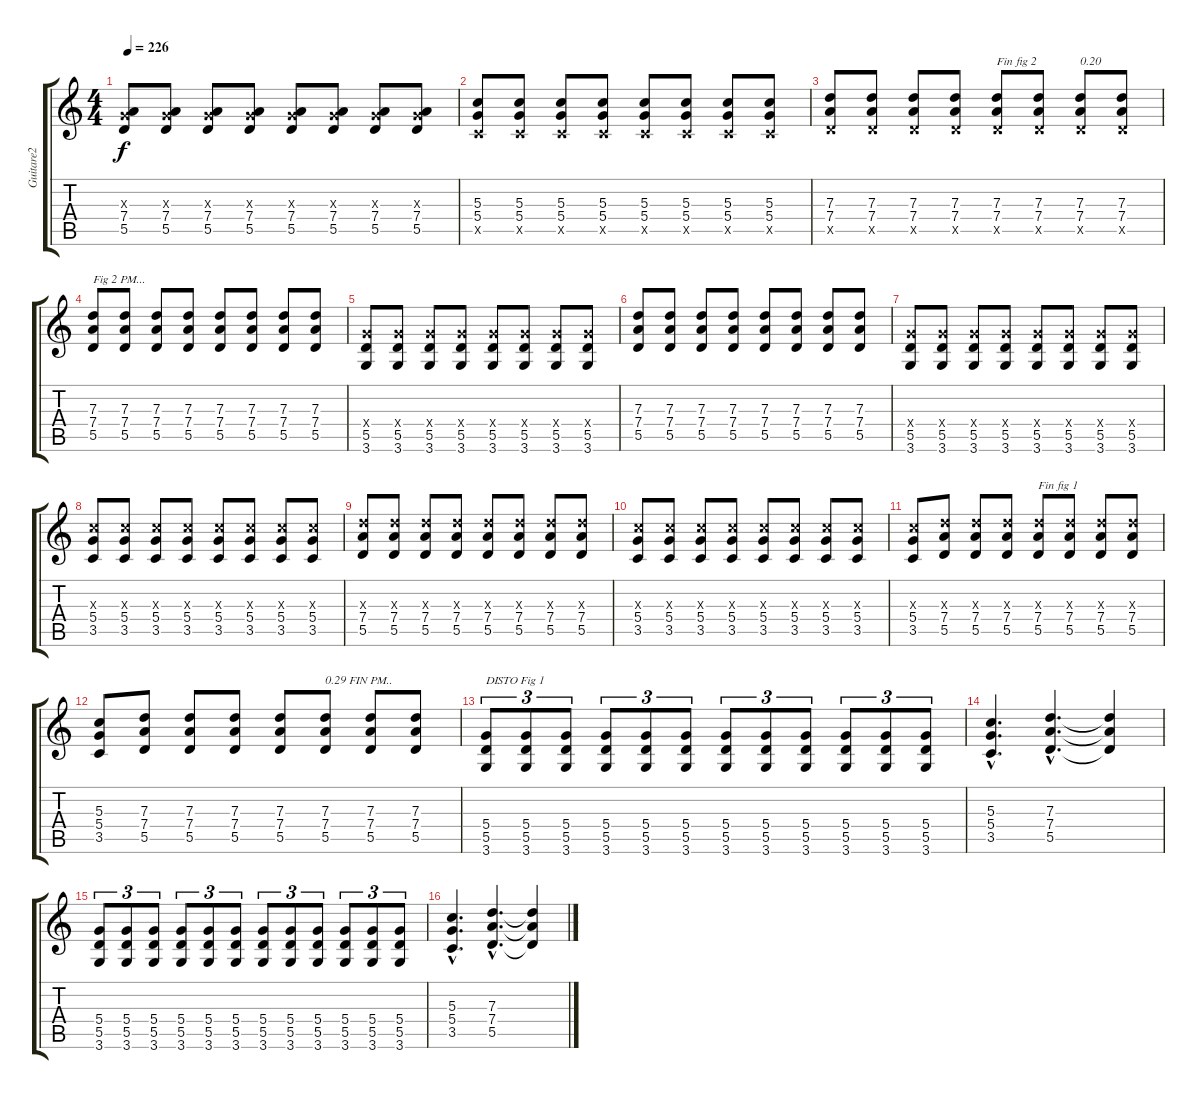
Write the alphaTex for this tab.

\track ("Guitare2" "Guitare2") {instrument distortionguitar}
\staff {score tabs}
\tuning (E4 B3 G3 D3 A2 E2) {hide}
\ts (4 4)
\tempo 226
\clef g2
\ks c
(0.3{x} 7.4 5.5).8{dy f} (0.3{x} 7.4 5.5).8 (0.3{x} 7.4 5.5).8 (0.3{x} 7.4 5.5).8 (0.3{x} 7.4 5.5).8 (0.3{x} 7.4 5.5).8 (0.3{x} 7.4 5.5).8 (0.3{x} 7.4 5.5).8 |
(5.3 5.4 3.5{x}).8 (5.3 5.4 3.5{x}).8 (5.3 5.4 3.5{x}).8 (5.3 5.4 3.5{x}).8 (5.3 5.4 3.5{x}).8 (5.3 5.4 3.5{x}).8 (5.3 5.4 3.5{x}).8 (5.3 5.4 3.5{x}).8 |
(7.3 7.4 5.5{x}).8 (7.3 7.4 5.5{x}).8 (7.3 7.4 5.5{x}).8 (7.3 7.4 5.5{x}).8 (7.3 7.4 5.5{x}).8{txt "Fin fig 2"} (7.3 7.4 5.5{x}).8 (7.3 7.4 5.5{x}).8{txt "0.20"} (7.3 7.4 5.5{x}).8 |
(7.3 7.4 5.5).8{txt "Fig 2 PM..."} (7.3 7.4 5.5).8 (7.3 7.4 5.5).8 (7.3 7.4 5.5).8 (7.3 7.4 5.5).8 (7.3 7.4 5.5).8 (7.3 7.4 5.5).8 (7.3 7.4 5.5).8 |
(5.4{x} 5.5 3.6).8 (5.4{x} 5.5 3.6).8 (5.4{x} 5.5 3.6).8 (5.4{x} 5.5 3.6).8 (5.4{x} 5.5 3.6).8 (5.4{x} 5.5 3.6).8 (5.4{x} 5.5 3.6).8 (5.4{x} 5.5 3.6).8 |
(7.3 7.4 5.5).8 (7.3 7.4 5.5).8 (7.3 7.4 5.5).8 (7.3 7.4 5.5).8 (7.3 7.4 5.5).8 (7.3 7.4 5.5).8 (7.3 7.4 5.5).8 (7.3 7.4 5.5).8 |
(5.4{x} 5.5 3.6).8 (5.4{x} 5.5 3.6).8 (5.4{x} 5.5 3.6).8 (5.4{x} 5.5 3.6).8 (5.4{x} 5.5 3.6).8 (5.4{x} 5.5 3.6).8 (5.4{x} 5.5 3.6).8 (5.4{x} 5.5 3.6).8 |
(5.3{x} 5.4 3.5).8 (5.3{x} 5.4 3.5).8 (5.3{x} 5.4 3.5).8 (5.3{x} 5.4 3.5).8 (5.3{x} 5.4 3.5).8 (5.3{x} 5.4 3.5).8 (5.3{x} 5.4 3.5).8 (5.3{x} 5.4 3.5).8 |
(7.3{x} 7.4 5.5).8 (7.3{x} 7.4 5.5).8 (7.3{x} 7.4 5.5).8 (7.3{x} 7.4 5.5).8 (7.3{x} 7.4 5.5).8 (7.3{x} 7.4 5.5).8 (7.3{x} 7.4 5.5).8 (7.3{x} 7.4 5.5).8 |
(5.3{x} 5.4 3.5).8 (5.3{x} 5.4 3.5).8 (5.3{x} 5.4 3.5).8 (5.3{x} 5.4 3.5).8 (5.3{x} 5.4 3.5).8 (5.3{x} 5.4 3.5).8 (5.3{x} 5.4 3.5).8 (5.3{x} 5.4 3.5).8 |
(5.3{x} 5.4 3.5).8 (7.3{x} 7.4 5.5).8 (7.3{x} 7.4 5.5).8 (7.3{x} 7.4 5.5).8 (7.3{x} 7.4 5.5).8{txt "Fin fig 1"} (7.3{x} 7.4 5.5).8 (7.3{x} 7.4 5.5).8 (7.3{x} 7.4 5.5).8 |
(5.3 5.4 3.5).8 (7.3 7.4 5.5).8 (7.3 7.4 5.5).8 (7.3 7.4 5.5).8 (7.3 7.4 5.5).8 (7.3 7.4 5.5).8{txt "0.29 FIN PM.."} (7.3 7.4 5.5).8 (7.3 7.4 5.5).8 |
(5.4 5.5 3.6).8{tu (3 2) txt "DISTO Fig 1"} (5.4 5.5 3.6).8{tu (3 2)} (5.4 5.5 3.6).8{tu (3 2)} (5.4 5.5 3.6).8{tu (3 2)} (5.4 5.5 3.6).8{tu (3 2)} (5.4 5.5 3.6).8{tu (3 2)} (5.4 5.5 3.6).8{tu (3 2)} (5.4 5.5 3.6).8{tu (3 2)} (5.4 5.5 3.6).8{tu (3 2)} (5.4 5.5 3.6).8{tu (3 2)} (5.4 5.5 3.6).8{tu (3 2)} (5.4 5.5 3.6).8{tu (3 2)} |
(5.3{hac} 5.4{hac} 3.5{hac}).4{d} (7.3{hac} 7.4{hac} 5.5{hac}).4{d} (7.3{t} 7.4{t} 5.5{t}).4 |
(5.4 5.5 3.6).8{tu (3 2)} (5.4 5.5 3.6).8{tu (3 2)} (5.4 5.5 3.6).8{tu (3 2)} (5.4 5.5 3.6).8{tu (3 2)} (5.4 5.5 3.6).8{tu (3 2)} (5.4 5.5 3.6).8{tu (3 2)} (5.4 5.5 3.6).8{tu (3 2)} (5.4 5.5 3.6).8{tu (3 2)} (5.4 5.5 3.6).8{tu (3 2)} (5.4 5.5 3.6).8{tu (3 2)} (5.4 5.5 3.6).8{tu (3 2)} (5.4 5.5 3.6).8{tu (3 2)} |
(5.3{hac} 5.4{hac} 3.5{hac}).4{d} (7.3{hac} 7.4{hac} 5.5{hac}).4{d} (7.3{t} 7.4{t} 5.5{t}).4
